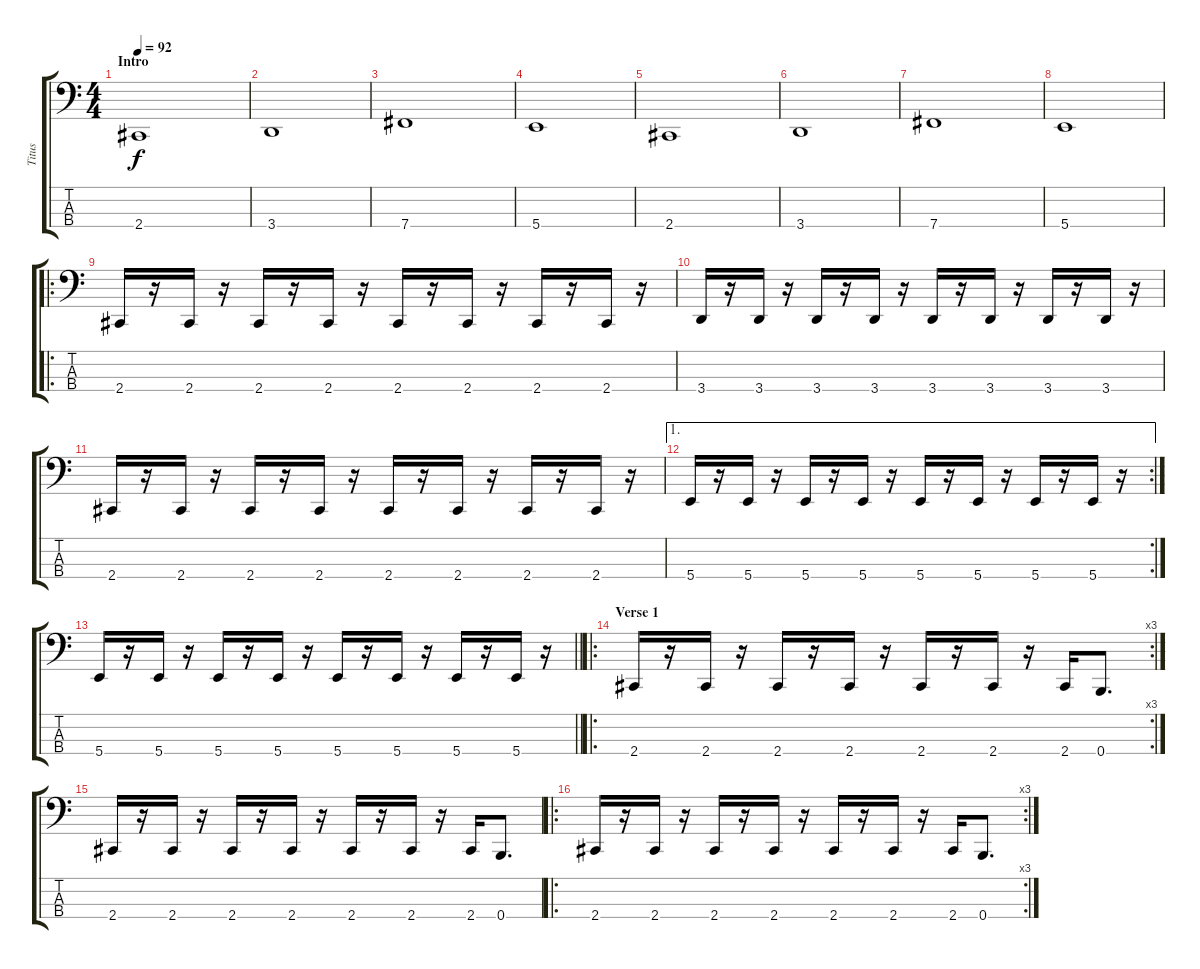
\track ("Titus" "Titus") {instrument electricbassfinger}
\staff {score tabs}
\tuning (E2 B1 Gb1 B0) {hide}
\ts (4 4)
\section ("" "Intro")
\tempo 92
\clef f4
\ks c
2.4.1{dy f instrument electricbassfinger} |
3.4.1 |
7.4.1 |
5.4.1 |
2.4.1 |
3.4.1 |
7.4.1 |
5.4.1 |
\ro
2.4.16 r.16 2.4.16 r.16 2.4.16 r.16 2.4.16 r.16 2.4.16 r.16 2.4.16 r.16 2.4.16 r.16 2.4.16 r.16 |
3.4.16 r.16 3.4.16 r.16 3.4.16 r.16 3.4.16 r.16 3.4.16 r.16 3.4.16 r.16 3.4.16 r.16 3.4.16 r.16 |
2.4.16 r.16 2.4.16 r.16 2.4.16 r.16 2.4.16 r.16 2.4.16 r.16 2.4.16 r.16 2.4.16 r.16 2.4.16 r.16 |
\ae 1
\rc 2
5.4.16 r.16 5.4.16 r.16 5.4.16 r.16 5.4.16 r.16 5.4.16 r.16 5.4.16 r.16 5.4.16 r.16 5.4.16 r.16 |
\barLineRight lightlight
5.4.16 r.16 5.4.16 r.16 5.4.16 r.16 5.4.16 r.16 5.4.16 r.16 5.4.16 r.16 5.4.16 r.16 5.4.16 r.16 |
\ro
\rc 3
\section ("" "Verse 1")
2.4.16 r.16 2.4.16 r.16 2.4.16 r.16 2.4.16 r.16 2.4.16 r.16 2.4.16 r.16 2.4.16 0.4.8{d} |
2.4.16 r.16 2.4.16 r.16 2.4.16 r.16 2.4.16 r.16 2.4.16 r.16 2.4.16 r.16 2.4.16 0.4.8{d} |
\ro
\rc 3
2.4.16 r.16 2.4.16 r.16 2.4.16 r.16 2.4.16 r.16 2.4.16 r.16 2.4.16 r.16 2.4.16 0.4.8{d}
